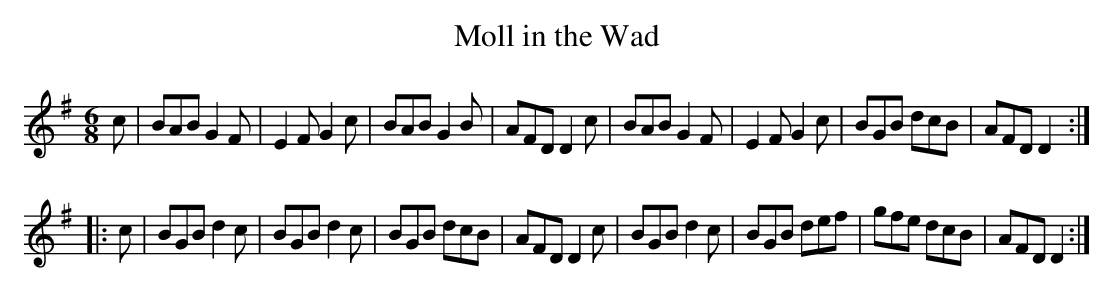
X:1
T: Moll in the Wad
M: 6/8
L: 1/8
K: Dmix
c |\
BAB G2F | E2F G2c | BAB G2B | AFD D2c |\
BAB G2F | E2F G2c | BGB dcB | AFD D2 :|
|: c |\
BGB d2c | BGB d2c | BGB dcB | AFD D2c |\
BGB d2c | BGB def | gfe dcB | AFD D2 :|
